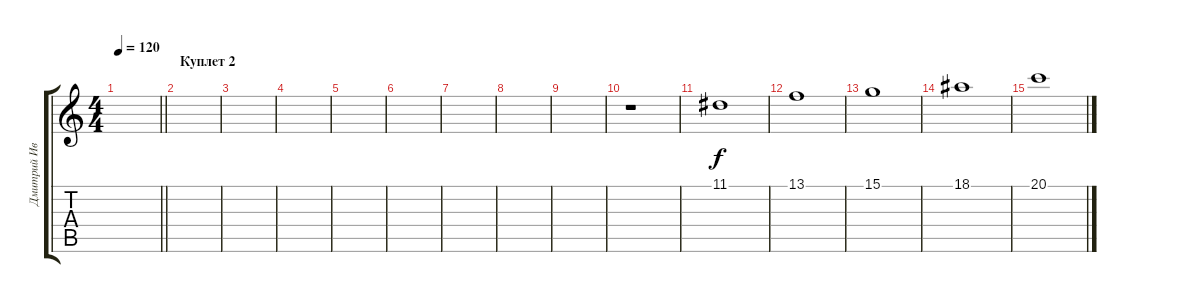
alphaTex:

\track ("Дмитрий Иванов        (Синтезатор)" "Дмитрий Ив") {instrument taikodrum}
\staff {score tabs}
\tuning (E4 B3 G3 D3 A2 E2) {hide}
\ts (4 4)
\tempo 120
\clef g2
\barLineRight lightlight
\ks c
|
\section ("" "Куплет 2")
|
|
|
|
|
|
|
|
r.1{volume 14 instrument tubularbells} |
11.1.1 |
13.1.1 |
15.1.1 |
18.1.1 |
20.1.1
